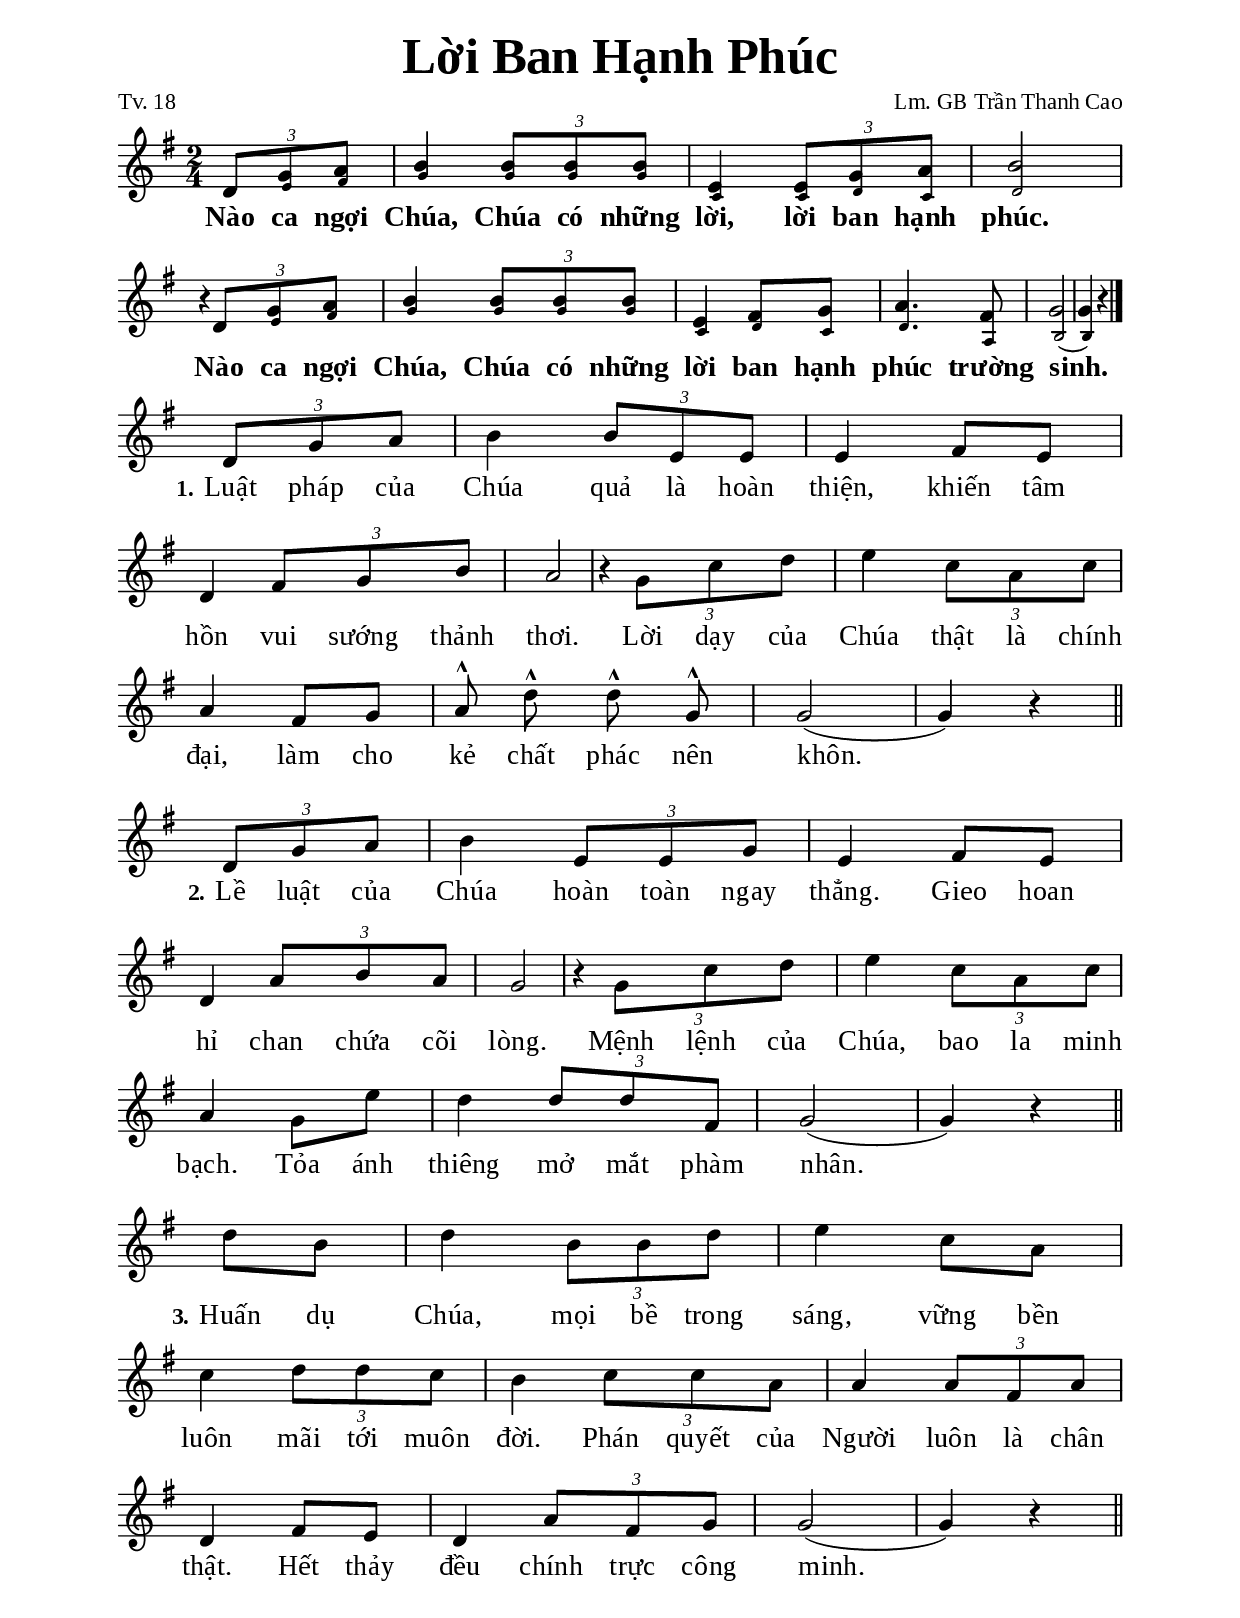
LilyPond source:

% Cài đặt chung
\version "2.22.1"
\include "english.ly"

\header {
  title = \markup { \fontsize #3 "Lời Ban Hạnh Phúc" }
  poet = "Tv. 18"
  composer = "Lm. GB Trần Thanh Cao"
  %arranger = " "
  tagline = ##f
}

% Nhạc điệp khúc
nhacDiepKhucSop = \relative c' {
  \partial 4 \tuplet 3/2 { d8 g a } |
  b4 \tuplet 3/2 { b8 b b } |
  e,4 \tuplet 3/2 { e8 g a } |
  b2 |
  r4 \tuplet 3/2 { d,8 g a } |
  b4 \tuplet 3/2 { b8 b b } |
  e,4 fs8 g |
  a4. fs8 |
  g2 ( |
  g4) r \bar "|."
}

nhacDiepKhucBas = \relative c' {
  \partial 4 \tuplet 3/2 { d8 e fs } |
  g4 \tuplet 3/2 { g8 g g } |
  c,4 \tuplet 3/2 { c8 d c } |
  d2 |
  r4 \tuplet 3/2 { d8 e fs } |
  g4 \tuplet 3/2 { g8 g g } |
  c,4 d8 c |
  d4. a8 |
  b2 ( |
  b4) r
}

% Nhạc phiên khúc
nhacPhienKhucMot = \relative c' {
  \partial 4 \tuplet 3/2 { d8 g a } |
  b4 \tuplet 3/2 { b8 e, e } |
  e4 fs8 e |
  d4 \tuplet 3/2 { fs8 g b } |
  a2 |
  r4 \tuplet 3/2 { g8 c d } |
  e4 \tuplet 3/2 { c8 a c } |
  a4 fs8 g |
  \autoBeamOff
  a8 ^^ d ^^ d ^^ g, ^^ |
  \autoBeamOn
  g2 ( |
  g4) r \bar "||"
}

nhacPhienKhucHai = \relative c' {
  \partial 4 \tuplet 3/2 { d8 g a } |
  b4 \tuplet 3/2 { e,8 e g} |
  e4 fs8 e |
  d4 \tuplet 3/2 { a'8 b a } |
  g2 |
  r4 \tuplet 3/2 { g8 c d } |
  e4 \tuplet 3/2 { c8 a c } |
  a4 g8 e' |
  d4 \tuplet 3/2 { d8 d fs, } |
  g2 ( |
  g4) r \bar "||"
}

nhacPhienKhucBa = \relative c'' {
  \partial 4 d8 b |
  d4 \tuplet 3/2 { b8 b d } |
  e4 c8 a |
  c4 \tuplet 3/2 { d8 d c } |
  b4 \tuplet 3/2 { c8 c a } |
  a4 \tuplet 3/2 { a8 fs a } |
  d,4 fs8 e |
  d4 \tuplet 3/2 { a'8 fs g } |
  g2 ( |
  g4) r \bar "||"
}

% Lời điệp khúc
loiDiepKhuc = \lyricmode {
  Nào ca ngợi Chúa,
  Chúa có những lời, lời ban hạnh phúc.
  Nào ca ngợi Chúa,
  Chúa có những lời ban hạnh phúc trường sinh.
}

% Lời phiên khúc
loiPhienKhucMot = \lyricmode {
  \set stanza = #"1."
  Luật pháp của Chúa quả là hoàn thiện,
  khiến tâm hồn vui sướng thảnh thơi.
  Lời dạy của Chúa thật là chính đại,
  làm cho kẻ chất phác nên khôn.
}

loiPhienKhucHai = \lyricmode {
  \set stanza = #"2."
  Lề luật của Chúa hoàn toàn ngay thẳng.
  Gieo hoan hỉ chan chứa cõi lòng.
  Mệnh lệnh của Chúa, bao la minh bạch.
  Tỏa ánh thiêng mở mắt phàm nhân.
}

loiPhienKhucBa = \lyricmode {
  \set stanza = #"3."
  Huấn dụ Chúa, mọi bề trong sáng,
  vững bền luôn mãi tới muôn đời.
  Phán quyết của Người luôn là chân thật.
  Hết thảy đều chính trực công minh.
}


% Dàn trang
\paper {
  #(set-paper-size "a4")
  top-margin = 10\mm
  bottom-margin = 10\mm
  left-margin = 20\mm
  right-margin = 20\mm
  indent = #0
  #(define fonts
    (make-pango-font-tree
      "Liberation Serif"
      "Liberation Serif"
      "Liberation Serif"
      (/ 20 20)))
  page-count = #1
  system-system-spacing = #'((basic-distance . 13))
  score-system-spacing = #'((basic-distance . 13))
}

% Thiết lập tông và nhịp
TongNhip = { \key g \major \time 2/4 }

% Đổi kích thước nốt cho bè phụ
notBePhu =
#(define-music-function (font-size music) (number? ly:music?)
   (for-some-music
     (lambda (m)
       (if (music-is-of-type? m 'rhythmic-event)
           (begin
             (set! (ly:music-property m 'tweaks)
                   (cons `(font-size . ,font-size)
                         (ly:music-property m 'tweaks)))
             #t)
           #f))
     music)
   music)

\score {
  \new ChoirStaff <<
    \new Staff = diepKhuc \with {
        \consists "Merge_rests_engraver"
        %\magnifyStaff #(magstep +1)
        printPartCombineTexts = ##f
      }
      <<
      \new Voice \TongNhip \partCombine 
        \nhacDiepKhucSop
        \notBePhu -3 { \nhacDiepKhucBas }
      \new NullVoice = nhacThamChieu \nhacDiepKhucSop
      \new Lyrics \lyricsto nhacThamChieu \loiDiepKhuc
      >>
  >>
  \layout {
    \override Lyrics.LyricText.font-series = #'bold
    \override Lyrics.LyricText.font-size = #+2
    \override Lyrics.LyricSpace.minimum-distance = #1.5
    \override Score.BarNumber.break-visibility = ##(#f #f #f)
    \override Score.SpacingSpanner.uniform-stretching = ##t
  }
}

\score {
  \new ChoirStaff <<
    \new Staff = phienKhuc \with {
        %\magnifyStaff #(magstep +1)
      }
      <<
      \new Voice = beSop {
        \key g \major \time 2/4 \nhacPhienKhucMot
      }
    >>
    \new Lyrics \lyricsto beSop \loiPhienKhucMot
  >>
  \layout {
    \override Staff.TimeSignature.transparent = ##t
    \override Lyrics.LyricText.font-size = #+2
    \override Lyrics.LyricSpace.minimum-distance = #3
    \override Score.BarNumber.break-visibility = ##(#f #f #f)
    \override Score.SpacingSpanner.uniform-stretching = ##t
  }
}

\score {
  \new ChoirStaff <<
    \new Staff = phienKhuc \with {
        %\magnifyStaff #(magstep +1)
      }
      <<
      \new Voice = beSop {
        \key g \major \time 2/4 \nhacPhienKhucHai
      }
    >>
    \new Lyrics \lyricsto beSop \loiPhienKhucHai
  >>
  \layout {
    \override Staff.TimeSignature.transparent = ##t
    \override Lyrics.LyricText.font-size = #+2
    \override Lyrics.LyricSpace.minimum-distance = #3
    \override Score.BarNumber.break-visibility = ##(#f #f #f)
    \override Score.SpacingSpanner.uniform-stretching = ##t
  }
}

\score {
  \new ChoirStaff <<
    \new Staff = phienKhuc \with {
        %\magnifyStaff #(magstep +1)
      }
      <<
      \new Voice = beSop {
        \key g \major \time 2/4 \nhacPhienKhucBa
      }
    >>
    \new Lyrics \lyricsto beSop \loiPhienKhucBa
  >>
  \layout {
    \override Staff.TimeSignature.transparent = ##t
    \override Lyrics.LyricText.font-size = #+2
    \override Lyrics.LyricSpace.minimum-distance = #2.5
    \override Score.BarNumber.break-visibility = ##(#f #f #f)
    \override Score.SpacingSpanner.uniform-stretching = ##t
  }
}
